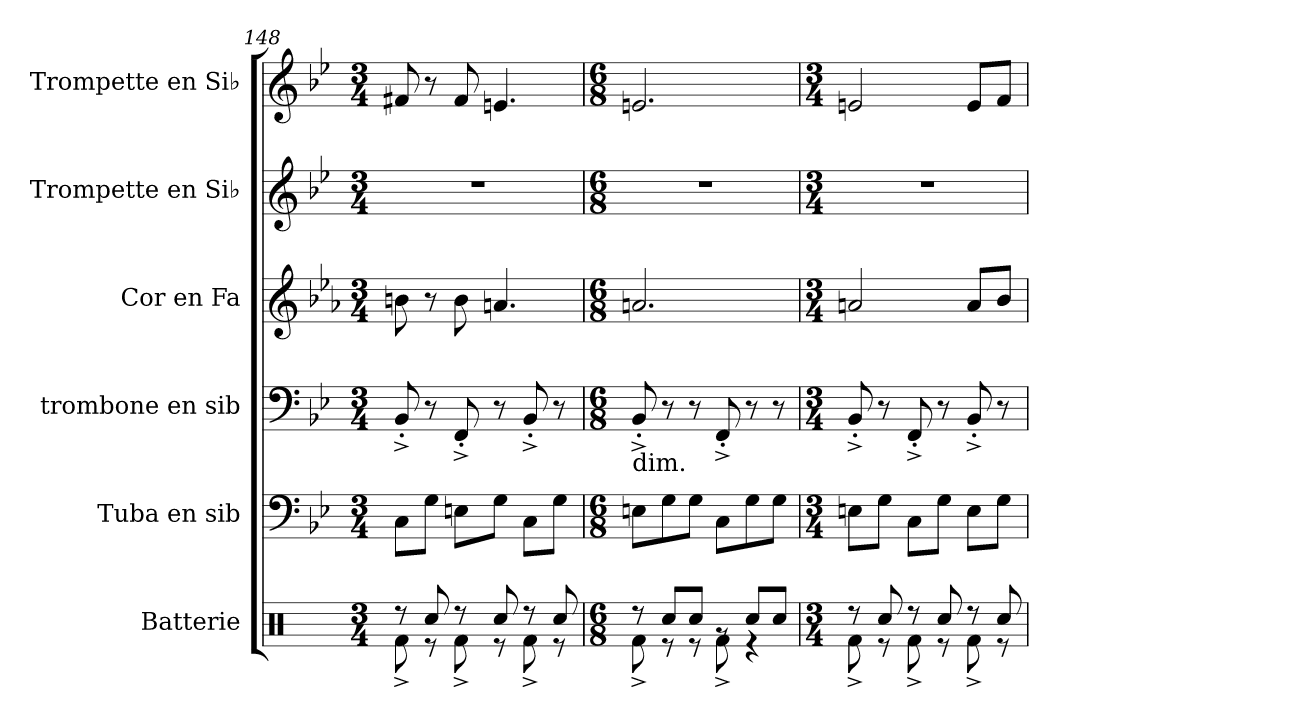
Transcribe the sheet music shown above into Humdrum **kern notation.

**kern	**kern	**kern	**kern	**kern	**kern
*part6	*part5	*part4	*part3	*part2	*part1
*staff6	*staff5	*staff4	*staff3	*staff2	*staff1
*I"Batterie	*I"Tuba en sib	*I"trombone en sib	*I"Cor en Fa	*I"Trompette en Si♭	*I"Trompette en Si♭
*I'Batt.	*I'Tub. sib	*I'Trb. sib	*I'Cor Fa	*I'Tromp. Si♭	*I'Tromp. Si♭
!!LO:PB:g=z
*clefX	*clefF4	*clefF4	*clefG2	*clefG2	*clefG2
*	*ITrd1c2	*ITrd1c2	*ITrd4c7	*ITrd1c2	*ITrd1c2
*k[]	*k[b-e-a-d-]	*k[b-e-a-d-]	*k[b-e-a-d-]	*k[b-e-a-d-]	*k[b-e-a-d-]
*M3/4	*M3/4	*M3/4	*M3/4	*M3/4	*M3/4
=148	=148	=148	=148	=148	=148
*^	*	*	*	*	*
8r	8Rf^\	8BB-\L	8AA-'^/	8en\	2.r	8en/
8Rcc/	8r	8F\J	8r	8r	.	8r
8r	8Rf^\	8Dn\L	8EE-'^/	8e\	.	8e/
8Rcc/	8r	8F\J	8r	4.dn/	.	4.dn/
8r	8Rf^\	8BB-\L	8AA-'^/	.	.	.
8Rcc/	8r	8F\J	8r	.	.	.
=149	=149	=149	=149	=149	=149	=149
*M6/8	*	*M6/8	*M6/8	*M6/8	*M6/8	*M6/8
!	!	!	!LO:TX:b:t=dim.	!	!	!
8r	8Rf^\	8Dn\L	8AA-'^/	2.dn/	2.r	2.dn/
8Rcc/L	8r	8F\	8r	.	.	.
8Rcc/J	8r	8F\J	8r	.	.	.
8rg	8Rf^\	8BB-\L	8EE-'^/	.	.	.
8Rcc/L	4r	8F\	8r	.	.	.
8Rcc/J	.	8F\J	8r	.	.	.
=150	=150	=150	=150	=150	=150	=150
*M3/4	*	*M3/4	*M3/4	*M3/4	*M3/4	*M3/4
8r	8Rf^\	8Dn\L	8AA-'^/	2dn/	2.r	2dn/
8Rcc/	8r	8F\J	8r	.	.	.
8r	8Rf^\	8BB-\L	8EE-'^/	.	.	.
8Rcc/	8r	8F\J	8r	.	.	.
8r	8Rf^\	8D\L	8AA-'^/	8d/L	.	8d/L
8Rcc/	8r	8F\J	8r	8e-/J	.	8e-/J
*v	*v	*	*	*	*	*
=	=	=	=	=	=
*-	*-	*-	*-	*-	*-
